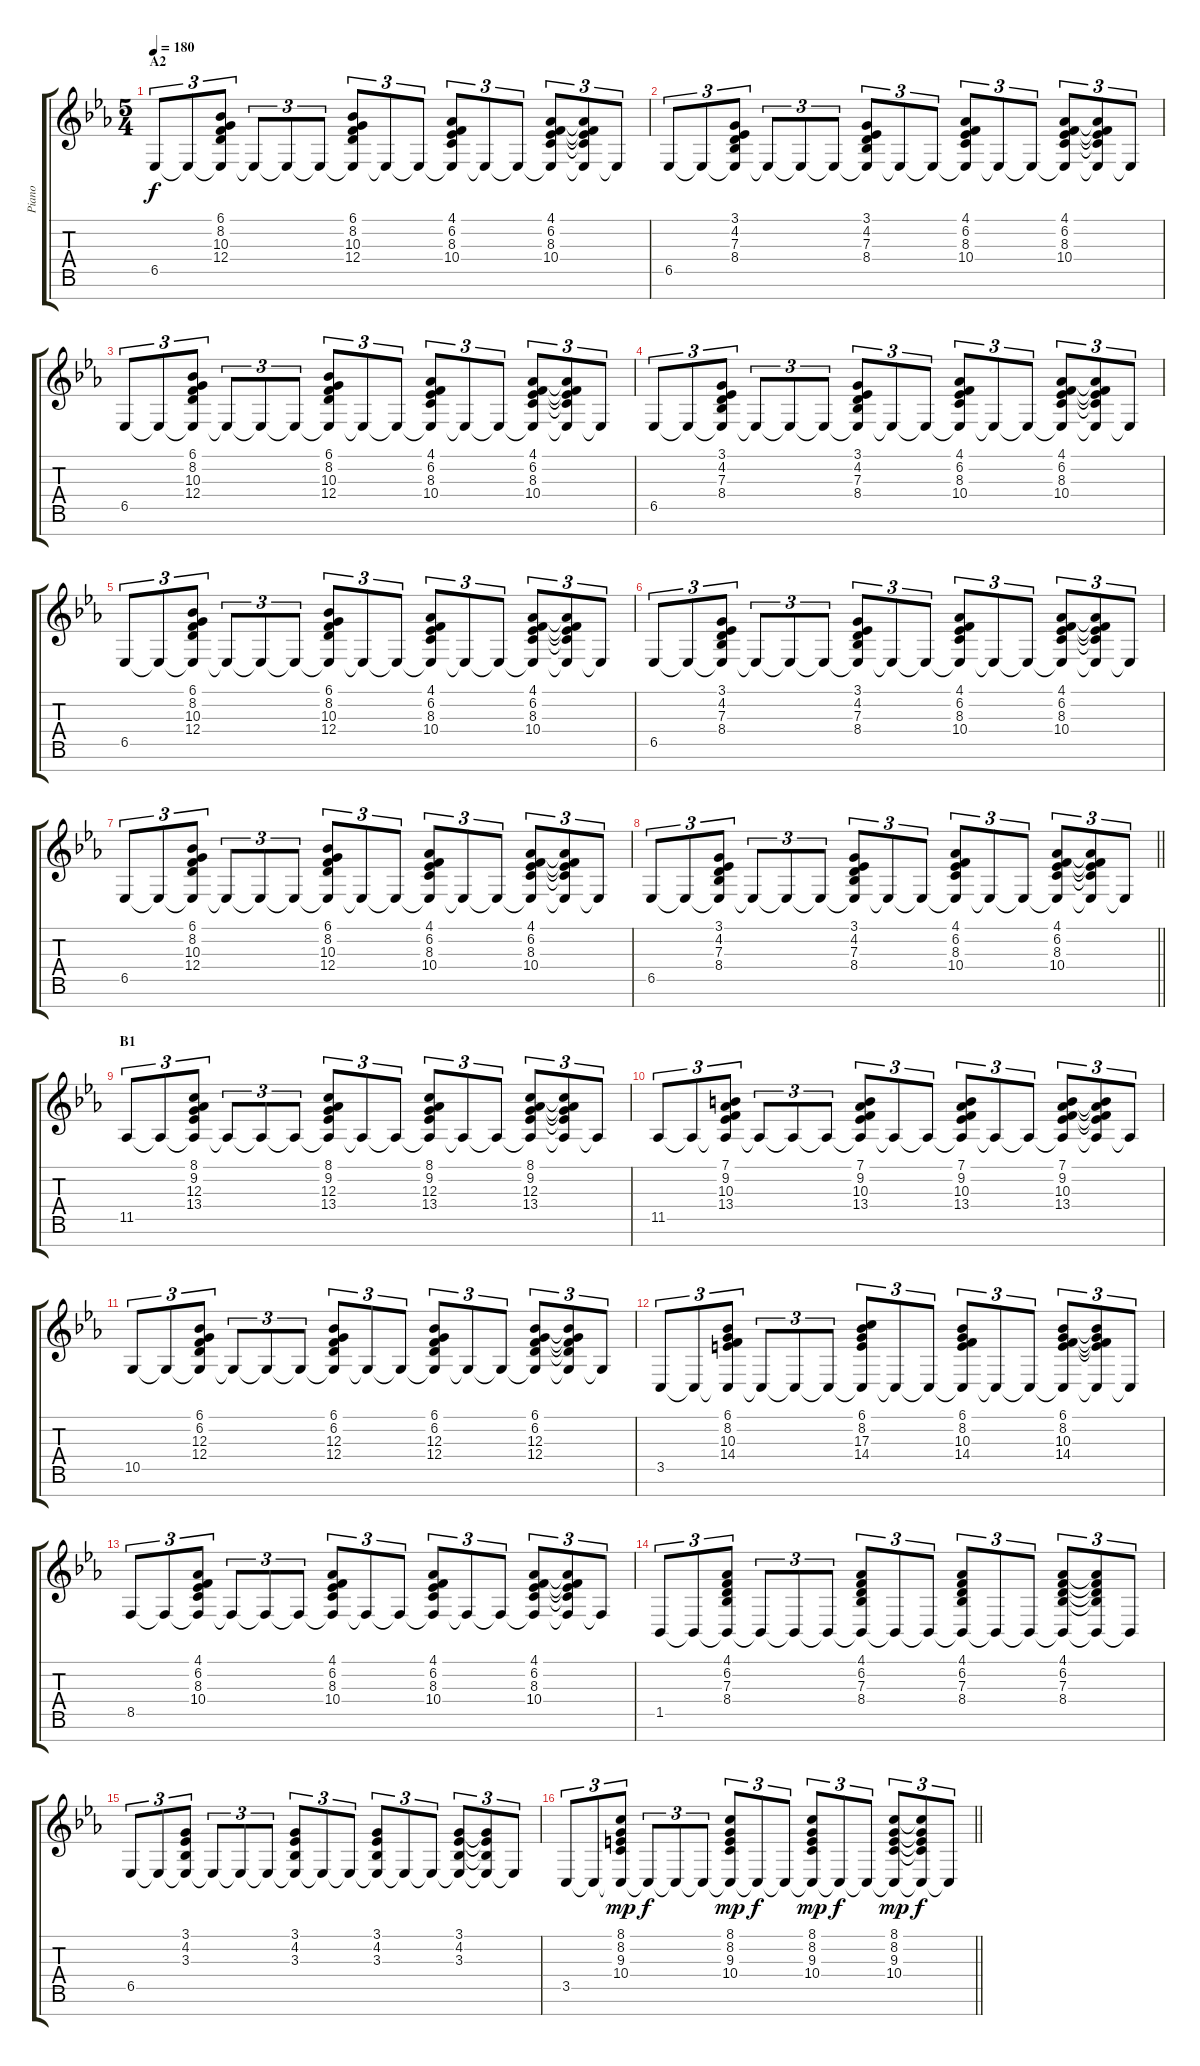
\track ("Piano" "Piano") {instrument acousticgrandpiano}
\staff {score tabs}
\tuning (E4 B3 G3 D3 A2 E2 B1) {hide}
\ts (5 4)
\section ("" "A2")
\tempo 180
\clef g2
\ks eb
6.5.8{tu (3 2) dy f} 6.5{t}.8{tu (3 2)} (6.1 8.2 10.3 12.4 6.5{t}).8{tu (3 2)} 6.5{t}.8{tu (3 2)} 6.5{t}.8{tu (3 2)} 6.5{t}.8{tu (3 2)} (6.1 8.2 10.3 12.4 6.5{t}).8{tu (3 2)} 6.5{t}.8{tu (3 2)} 6.5{t}.8{tu (3 2)} (4.1 6.2 8.3 10.4 6.5{t}).8{tu (3 2)} 6.5{t}.8{tu (3 2)} 6.5{t}.8{tu (3 2)} (4.1 6.2 8.3 10.4 6.5{t}).8{tu (3 2)} (4.1{t} 6.2{t} 8.3{t} 10.4{t} 6.5{t}).8{tu (3 2)} 6.5{t}.8{tu (3 2)} |
6.5.8{tu (3 2)} 6.5{t}.8{tu (3 2)} (3.1 4.2 7.3 8.4 6.5{t}).8{tu (3 2)} 6.5{t}.8{tu (3 2)} 6.5{t}.8{tu (3 2)} 6.5{t}.8{tu (3 2)} (3.1 4.2 7.3 8.4 6.5{t}).8{tu (3 2)} 6.5{t}.8{tu (3 2)} 6.5{t}.8{tu (3 2)} (4.1 6.2 8.3 10.4 6.5{t}).8{tu (3 2)} 6.5{t}.8{tu (3 2)} 6.5{t}.8{tu (3 2)} (4.1 6.2 8.3 10.4 6.5{t}).8{tu (3 2)} (4.1{t} 6.2{t} 8.3{t} 10.4{t} 6.5{t}).8{tu (3 2)} 6.5{t}.8{tu (3 2)} |
6.5.8{tu (3 2)} 6.5{t}.8{tu (3 2)} (6.1 8.2 10.3 12.4 6.5{t}).8{tu (3 2)} 6.5{t}.8{tu (3 2)} 6.5{t}.8{tu (3 2)} 6.5{t}.8{tu (3 2)} (6.1 8.2 10.3 12.4 6.5{t}).8{tu (3 2)} 6.5{t}.8{tu (3 2)} 6.5{t}.8{tu (3 2)} (4.1 6.2 8.3 10.4 6.5{t}).8{tu (3 2)} 6.5{t}.8{tu (3 2)} 6.5{t}.8{tu (3 2)} (4.1 6.2 8.3 10.4 6.5{t}).8{tu (3 2)} (4.1{t} 6.2{t} 8.3{t} 10.4{t} 6.5{t}).8{tu (3 2)} 6.5{t}.8{tu (3 2)} |
6.5.8{tu (3 2)} 6.5{t}.8{tu (3 2)} (3.1 4.2 7.3 8.4 6.5{t}).8{tu (3 2)} 6.5{t}.8{tu (3 2)} 6.5{t}.8{tu (3 2)} 6.5{t}.8{tu (3 2)} (3.1 4.2 7.3 8.4 6.5{t}).8{tu (3 2)} 6.5{t}.8{tu (3 2)} 6.5{t}.8{tu (3 2)} (4.1 6.2 8.3 10.4 6.5{t}).8{tu (3 2)} 6.5{t}.8{tu (3 2)} 6.5{t}.8{tu (3 2)} (4.1 6.2 8.3 10.4 6.5{t}).8{tu (3 2)} (4.1{t} 6.2{t} 8.3{t} 10.4{t} 6.5{t}).8{tu (3 2)} 6.5{t}.8{tu (3 2)} |
6.5.8{tu (3 2)} 6.5{t}.8{tu (3 2)} (6.1 8.2 10.3 12.4 6.5{t}).8{tu (3 2)} 6.5{t}.8{tu (3 2)} 6.5{t}.8{tu (3 2)} 6.5{t}.8{tu (3 2)} (6.1 8.2 10.3 12.4 6.5{t}).8{tu (3 2)} 6.5{t}.8{tu (3 2)} 6.5{t}.8{tu (3 2)} (4.1 6.2 8.3 10.4 6.5{t}).8{tu (3 2)} 6.5{t}.8{tu (3 2)} 6.5{t}.8{tu (3 2)} (4.1 6.2 8.3 10.4 6.5{t}).8{tu (3 2)} (4.1{t} 6.2{t} 8.3{t} 10.4{t} 6.5{t}).8{tu (3 2)} 6.5{t}.8{tu (3 2)} |
6.5.8{tu (3 2)} 6.5{t}.8{tu (3 2)} (3.1 4.2 7.3 8.4 6.5{t}).8{tu (3 2)} 6.5{t}.8{tu (3 2)} 6.5{t}.8{tu (3 2)} 6.5{t}.8{tu (3 2)} (3.1 4.2 7.3 8.4 6.5{t}).8{tu (3 2)} 6.5{t}.8{tu (3 2)} 6.5{t}.8{tu (3 2)} (4.1 6.2 8.3 10.4 6.5{t}).8{tu (3 2)} 6.5{t}.8{tu (3 2)} 6.5{t}.8{tu (3 2)} (4.1 6.2 8.3 10.4 6.5{t}).8{tu (3 2)} (4.1{t} 6.2{t} 8.3{t} 10.4{t} 6.5{t}).8{tu (3 2)} 6.5{t}.8{tu (3 2)} |
6.5.8{tu (3 2)} 6.5{t}.8{tu (3 2)} (6.1 8.2 10.3 12.4 6.5{t}).8{tu (3 2)} 6.5{t}.8{tu (3 2)} 6.5{t}.8{tu (3 2)} 6.5{t}.8{tu (3 2)} (6.1 8.2 10.3 12.4 6.5{t}).8{tu (3 2)} 6.5{t}.8{tu (3 2)} 6.5{t}.8{tu (3 2)} (4.1 6.2 8.3 10.4 6.5{t}).8{tu (3 2)} 6.5{t}.8{tu (3 2)} 6.5{t}.8{tu (3 2)} (4.1 6.2 8.3 10.4 6.5{t}).8{tu (3 2)} (4.1{t} 6.2{t} 8.3{t} 10.4{t} 6.5{t}).8{tu (3 2)} 6.5{t}.8{tu (3 2)} |
\barLineRight lightlight
6.5.8{tu (3 2)} 6.5{t}.8{tu (3 2)} (3.1 4.2 7.3 8.4 6.5{t}).8{tu (3 2)} 6.5{t}.8{tu (3 2)} 6.5{t}.8{tu (3 2)} 6.5{t}.8{tu (3 2)} (3.1 4.2 7.3 8.4 6.5{t}).8{tu (3 2)} 6.5{t}.8{tu (3 2)} 6.5{t}.8{tu (3 2)} (4.1 6.2 8.3 10.4 6.5{t}).8{tu (3 2)} 6.5{t}.8{tu (3 2)} 6.5{t}.8{tu (3 2)} (4.1 6.2 8.3 10.4 6.5{t}).8{tu (3 2)} (4.1{t} 6.2{t} 8.3{t} 10.4{t} 6.5{t}).8{tu (3 2)} 6.5{t}.8{tu (3 2)} |
\section ("" "B1")
11.5.8{tu (3 2)} 11.5{t}.8{tu (3 2)} (8.1 9.2 12.3 13.4 11.5{t}).8{tu (3 2)} 11.5{t}.8{tu (3 2)} 11.5{t}.8{tu (3 2)} 11.5{t}.8{tu (3 2)} (8.1 9.2 12.3 13.4 11.5{t}).8{tu (3 2)} 11.5{t}.8{tu (3 2)} 11.5{t}.8{tu (3 2)} (8.1 9.2 12.3 13.4 11.5{t}).8{tu (3 2)} 11.5{t}.8{tu (3 2)} 11.5{t}.8{tu (3 2)} (8.1 9.2 12.3 13.4 11.5{t}).8{tu (3 2)} (8.1{t} 9.2{t} 12.3{t} 13.4{t} 11.5{t}).8{tu (3 2)} 11.5{t}.8{tu (3 2)} |
11.5.8{tu (3 2)} 11.5{t}.8{tu (3 2)} (7.1 9.2 10.3 13.4 11.5{t}).8{tu (3 2)} 11.5{t}.8{tu (3 2)} 11.5{t}.8{tu (3 2)} 11.5{t}.8{tu (3 2)} (7.1 9.2 10.3 13.4 11.5{t}).8{tu (3 2)} 11.5{t}.8{tu (3 2)} 11.5{t}.8{tu (3 2)} (7.1 9.2 10.3 13.4 11.5{t}).8{tu (3 2)} 11.5{t}.8{tu (3 2)} 11.5{t}.8{tu (3 2)} (7.1 9.2 10.3 13.4 11.5{t}).8{tu (3 2)} (7.1{t} 9.2{t} 10.3{t} 13.4{t} 11.5{t}).8{tu (3 2)} 11.5{t}.8{tu (3 2)} |
10.5.8{tu (3 2)} 10.5{t}.8{tu (3 2)} (6.1 6.2 12.3 12.4 10.5{t}).8{tu (3 2)} 10.5{t}.8{tu (3 2)} 10.5{t}.8{tu (3 2)} 10.5{t}.8{tu (3 2)} (6.1 6.2 12.3 12.4 10.5{t}).8{tu (3 2)} 10.5{t}.8{tu (3 2)} 10.5{t}.8{tu (3 2)} (6.1 6.2 12.3 12.4 10.5{t}).8{tu (3 2)} 10.5{t}.8{tu (3 2)} 10.5{t}.8{tu (3 2)} (6.1 6.2 12.3 12.4 10.5{t}).8{tu (3 2)} (6.1{t} 6.2{t} 12.3{t} 12.4{t} 10.5{t}).8{tu (3 2)} 10.5{t}.8{tu (3 2)} |
3.5.8{tu (3 2)} 3.5{t}.8{tu (3 2)} (6.1 8.2 10.3 14.4 3.5{t}).8{tu (3 2)} 3.5{t}.8{tu (3 2)} 3.5{t}.8{tu (3 2)} 3.5{t}.8{tu (3 2)} (6.1 8.2 17.3 14.4 3.5{t}).8{tu (3 2)} 3.5{t}.8{tu (3 2)} 3.5{t}.8{tu (3 2)} (6.1 8.2 10.3 14.4 3.5{t}).8{tu (3 2)} 3.5{t}.8{tu (3 2)} 3.5{t}.8{tu (3 2)} (6.1 8.2 10.3 14.4 3.5{t}).8{tu (3 2)} (6.1{t} 8.2{t} 10.3{t} 14.4{t} 3.5{t}).8{tu (3 2)} 3.5{t}.8{tu (3 2)} |
8.5.8{tu (3 2)} 8.5{t}.8{tu (3 2)} (4.1 6.2 8.3 10.4 8.5{t}).8{tu (3 2)} 8.5{t}.8{tu (3 2)} 8.5{t}.8{tu (3 2)} 8.5{t}.8{tu (3 2)} (4.1 6.2 8.3 10.4 8.5{t}).8{tu (3 2)} 8.5{t}.8{tu (3 2)} 8.5{t}.8{tu (3 2)} (4.1 6.2 8.3 10.4 8.5{t}).8{tu (3 2)} 8.5{t}.8{tu (3 2)} 8.5{t}.8{tu (3 2)} (4.1 6.2 8.3 10.4 8.5{t}).8{tu (3 2)} (4.1{t} 6.2{t} 8.3{t} 10.4{t} 8.5{t}).8{tu (3 2)} 8.5{t}.8{tu (3 2)} |
1.5.8{tu (3 2)} 1.5{t}.8{tu (3 2)} (4.1 6.2 7.3 8.4 1.5{t}).8{tu (3 2)} 1.5{t}.8{tu (3 2)} 1.5{t}.8{tu (3 2)} 1.5{t}.8{tu (3 2)} (4.1 6.2 7.3 8.4 1.5{t}).8{tu (3 2)} 1.5{t}.8{tu (3 2)} 1.5{t}.8{tu (3 2)} (4.1 6.2 7.3 8.4 1.5{t}).8{tu (3 2)} 1.5{t}.8{tu (3 2)} 1.5{t}.8{tu (3 2)} (4.1 6.2 7.3 8.4 1.5{t}).8{tu (3 2)} (4.1{t} 6.2{t} 7.3{t} 8.4{t} 1.5{t}).8{tu (3 2)} 1.5{t}.8{tu (3 2)} |
6.5.8{tu (3 2)} 6.5{t}.8{tu (3 2)} (3.1 4.2 3.3 6.5{t}).8{tu (3 2)} 6.5{t}.8{tu (3 2)} 6.5{t}.8{tu (3 2)} 6.5{t}.8{tu (3 2)} (3.1 4.2 3.3 6.5{t}).8{tu (3 2)} 6.5{t}.8{tu (3 2)} 6.5{t}.8{tu (3 2)} (3.1 4.2 3.3 6.5{t}).8{tu (3 2)} 6.5{t}.8{tu (3 2)} 6.5{t}.8{tu (3 2)} (3.1 4.2 3.3 6.5{t}).8{tu (3 2)} (3.1{t} 4.2{t} 3.3{t} 6.5{t}).8{tu (3 2)} 6.5{t}.8{tu (3 2)} |
\barLineRight lightlight
3.5.8{tu (3 2)} 3.5{t}.8{tu (3 2)} (8.1 8.2 9.3 10.4 3.5{t}).8{tu (3 2) dy mp} 3.5{t}.8{tu (3 2) dy f} 3.5{t}.8{tu (3 2)} 3.5{t}.8{tu (3 2)} (8.1 8.2 9.3 10.4 3.5{t}).8{tu (3 2) dy mp} 3.5{t}.8{tu (3 2) dy f} 3.5{t}.8{tu (3 2)} (8.1 8.2 9.3 10.4 3.5{t}).8{tu (3 2) dy mp} 3.5{t}.8{tu (3 2) dy f} 3.5{t}.8{tu (3 2)} (8.1 8.2 9.3 10.4 3.5{t}).8{tu (3 2) dy mp} (8.1{t} 8.2{t} 9.3{t} 10.4{t} 3.5{t}).8{tu (3 2) dy f} 3.5{t}.8{tu (3 2)}
